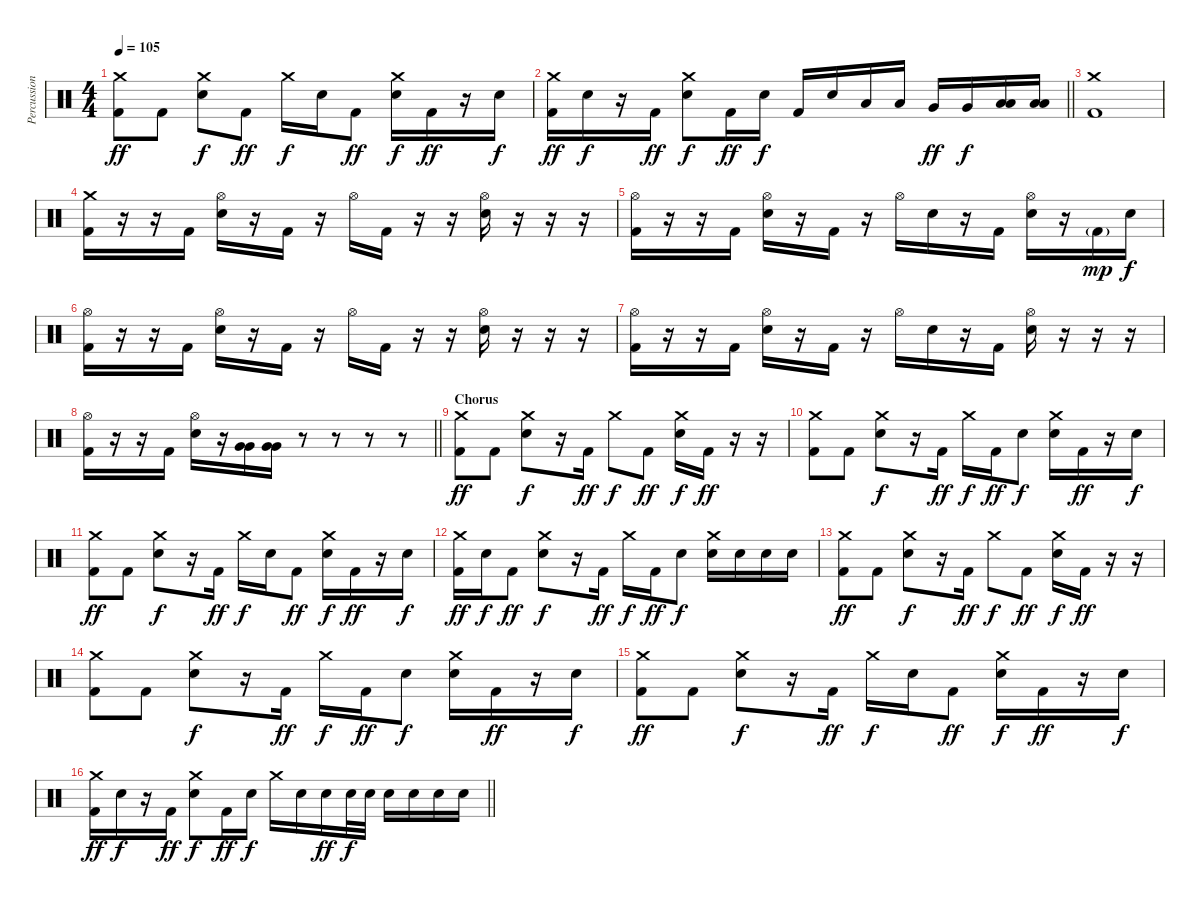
\track ("Percussion" "Percussion") {instrument percussion}
\staff {score}
\articulation defaults
\ts (4 4)
\tempo 105
\clef neutral
\ks c
("Crash medium (hit)" "Kick (hit) 2").8{dy ff} "Kick (hit) 2".8 ("Crash medium (hit)" "Electric Snare (hit)").8{dy f} "Kick (hit) 2".8{dy ff} "Crash medium (hit)".16{dy f} "Electric Snare (hit)".16 "Kick (hit) 2".8{dy ff} ("Crash medium (hit)" "Electric Snare (hit)").16{dy f} "Kick (hit) 2".16{dy ff} r.16 "Electric Snare (hit)".16{dy f} |
\barLineRight lightlight
("Crash medium (hit)" "Kick (hit) 2").16{dy ff} "Electric Snare (hit)".16{dy f} r.16 "Kick (hit) 2".16{dy ff} ("Crash medium (hit)" "Electric Snare (hit)").8{dy f} "Kick (hit) 2".16{dy ff} "Electric Snare (hit)".16{dy f} "Kick (hit) 2".16 "Electric Snare (hit)".16 "Low Tom (hit)".16 "Low Tom (hit)".16 "Very Low Tom (hit)".16{dy ff} "Very Low Tom (hit)".16{dy f} ("Low Floor Tom (hit)" "Low Floor Tom (hit)").16 ("Low Floor Tom (hit)" "Low Floor Tom (hit)").16 |
\section ("" "")
("Crash medium (hit)" "Kick (hit) 2").1 |
("Crash medium (hit)" "Kick (hit) 2").16 r.16 r.16 "Kick (hit) 2".16 ("Hi-Hat (open)" "Electric Snare (hit)").16 r.16 "Kick (hit) 2".16 r.16 "Hi-Hat (open)".16 "Kick (hit) 2".16 r.16 r.16 ("Hi-Hat (open)" "Electric Snare (hit)").16 r.16 r.16 r.16 |
("Hi-Hat (open)" "Kick (hit) 2").16 r.16 r.16 "Kick (hit) 2".16 ("Hi-Hat (open)" "Electric Snare (hit)").16 r.16 "Kick (hit) 2".16 r.16 "Hi-Hat (open)".16 "Electric Snare (hit)".16 r.16 "Kick (hit) 2".16 ("Hi-Hat (open)" "Electric Snare (hit)").16 r.16 "Kick (hit) 2"{g}.16{dy mp} "Electric Snare (hit)".16{dy f} |
("Hi-Hat (open)" "Kick (hit) 2").16 r.16 r.16 "Kick (hit) 2".16 ("Hi-Hat (open)" "Electric Snare (hit)").16 r.16 "Kick (hit) 2".16 r.16 "Hi-Hat (open)".16 "Kick (hit) 2".16 r.16 r.16 ("Hi-Hat (open)" "Electric Snare (hit)").16 r.16 r.16 r.16 |
("Hi-Hat (open)" "Kick (hit) 2").16 r.16 r.16 "Kick (hit) 2".16 ("Hi-Hat (open)" "Electric Snare (hit)").16 r.16 "Kick (hit) 2".16 r.16 "Hi-Hat (open)".16 "Electric Snare (hit)".16 r.16 "Kick (hit) 2".16 ("Hi-Hat (open)" "Electric Snare (hit)").16 r.16 r.16 r.16 |
\barLineRight lightlight
("Hi-Hat (open)" "Kick (hit) 2").16 r.16 r.16 "Kick (hit) 2".16 ("Hi-Hat (open)" "Electric Snare (hit)").16 r.16 ("Very Low Tom (hit)" "Very Low Tom (hit)").16 ("Very Low Tom (hit)" "Very Low Tom (hit)").16 r.8 r.8 r.8 r.8 |
\section ("" "Chorus")
("Crash medium (hit)" "Kick (hit) 2").8{dy ff} "Kick (hit) 2".8 ("Crash medium (hit)" "Electric Snare (hit)").8{dy f} r.16 "Kick (hit) 2".16{dy ff} "Crash medium (hit)".8{dy f} "Kick (hit) 2".8{dy ff} ("Crash medium (hit)" "Electric Snare (hit)").16{dy f} "Kick (hit) 2".16{dy ff} r.16 r.16 |
("Crash medium (hit)" "Kick (hit) 2").8 "Kick (hit) 2".8 ("Crash medium (hit)" "Electric Snare (hit)").8{dy f} r.16 "Kick (hit) 2".16{dy ff} "Crash medium (hit)".16{dy f} "Kick (hit) 2".16{dy ff} "Electric Snare (hit)".8{dy f} ("Crash medium (hit)" "Electric Snare (hit)").16 "Kick (hit) 2".16{dy ff} r.16 "Electric Snare (hit)".16{dy f} |
("Crash medium (hit)" "Kick (hit) 2").8{dy ff} "Kick (hit) 2".8 ("Crash medium (hit)" "Electric Snare (hit)").8{dy f} r.16 "Kick (hit) 2".16{dy ff} "Crash medium (hit)".16{dy f} "Electric Snare (hit)".16 "Kick (hit) 2".8{dy ff} ("Crash medium (hit)" "Electric Snare (hit)").16{dy f} "Kick (hit) 2".16{dy ff} r.16 "Electric Snare (hit)".16{dy f} |
("Crash medium (hit)" "Kick (hit) 2").16{dy ff} "Electric Snare (hit)".16{dy f} "Kick (hit) 2".8{dy ff} ("Crash medium (hit)" "Electric Snare (hit)").8{dy f} r.16 "Kick (hit) 2".16{dy ff} "Crash medium (hit)".16{dy f} "Kick (hit) 2".16{dy ff} "Electric Snare (hit)".8{dy f} ("Crash medium (hit)" "Electric Snare (hit)").16 "Electric Snare (hit)".16 "Electric Snare (hit)".16 "Electric Snare (hit)".16 |
("Crash medium (hit)" "Kick (hit) 2").8{dy ff} "Kick (hit) 2".8 ("Crash medium (hit)" "Electric Snare (hit)").8{dy f} r.16 "Kick (hit) 2".16{dy ff} "Crash medium (hit)".8{dy f} "Kick (hit) 2".8{dy ff} ("Crash medium (hit)" "Electric Snare (hit)").16{dy f} "Kick (hit) 2".16{dy ff} r.16 r.16 |
("Crash medium (hit)" "Kick (hit) 2").8 "Kick (hit) 2".8 ("Crash medium (hit)" "Electric Snare (hit)").8{dy f} r.16 "Kick (hit) 2".16{dy ff} "Crash medium (hit)".16{dy f} "Kick (hit) 2".16{dy ff} "Electric Snare (hit)".8{dy f} ("Crash medium (hit)" "Electric Snare (hit)").16 "Kick (hit) 2".16{dy ff} r.16 "Electric Snare (hit)".16{dy f} |
("Crash medium (hit)" "Kick (hit) 2").8{dy ff} "Kick (hit) 2".8 ("Crash medium (hit)" "Electric Snare (hit)").8{dy f} r.16 "Kick (hit) 2".16{dy ff} "Crash medium (hit)".16{dy f} "Electric Snare (hit)".16 "Kick (hit) 2".8{dy ff} ("Crash medium (hit)" "Electric Snare (hit)").16{dy f} "Kick (hit) 2".16{dy ff} r.16 "Electric Snare (hit)".16{dy f} |
\barLineRight lightlight
("Crash medium (hit)" "Kick (hit) 2").16{dy ff} "Electric Snare (hit)".16{dy f} r.16 "Kick (hit) 2".16{dy ff} ("Crash medium (hit)" "Electric Snare (hit)").8{dy f} "Kick (hit) 2".16{dy ff} "Electric Snare (hit)".16{dy f} "Crash medium (hit)".16 "Electric Snare (hit)".16 "Electric Snare (hit)".16{dy ff} "Electric Snare (hit)".32{dy f} "Electric Snare (hit)".32 "Electric Snare (hit)".16 "Electric Snare (hit)".16 "Electric Snare (hit)".16 "Electric Snare (hit)".16
